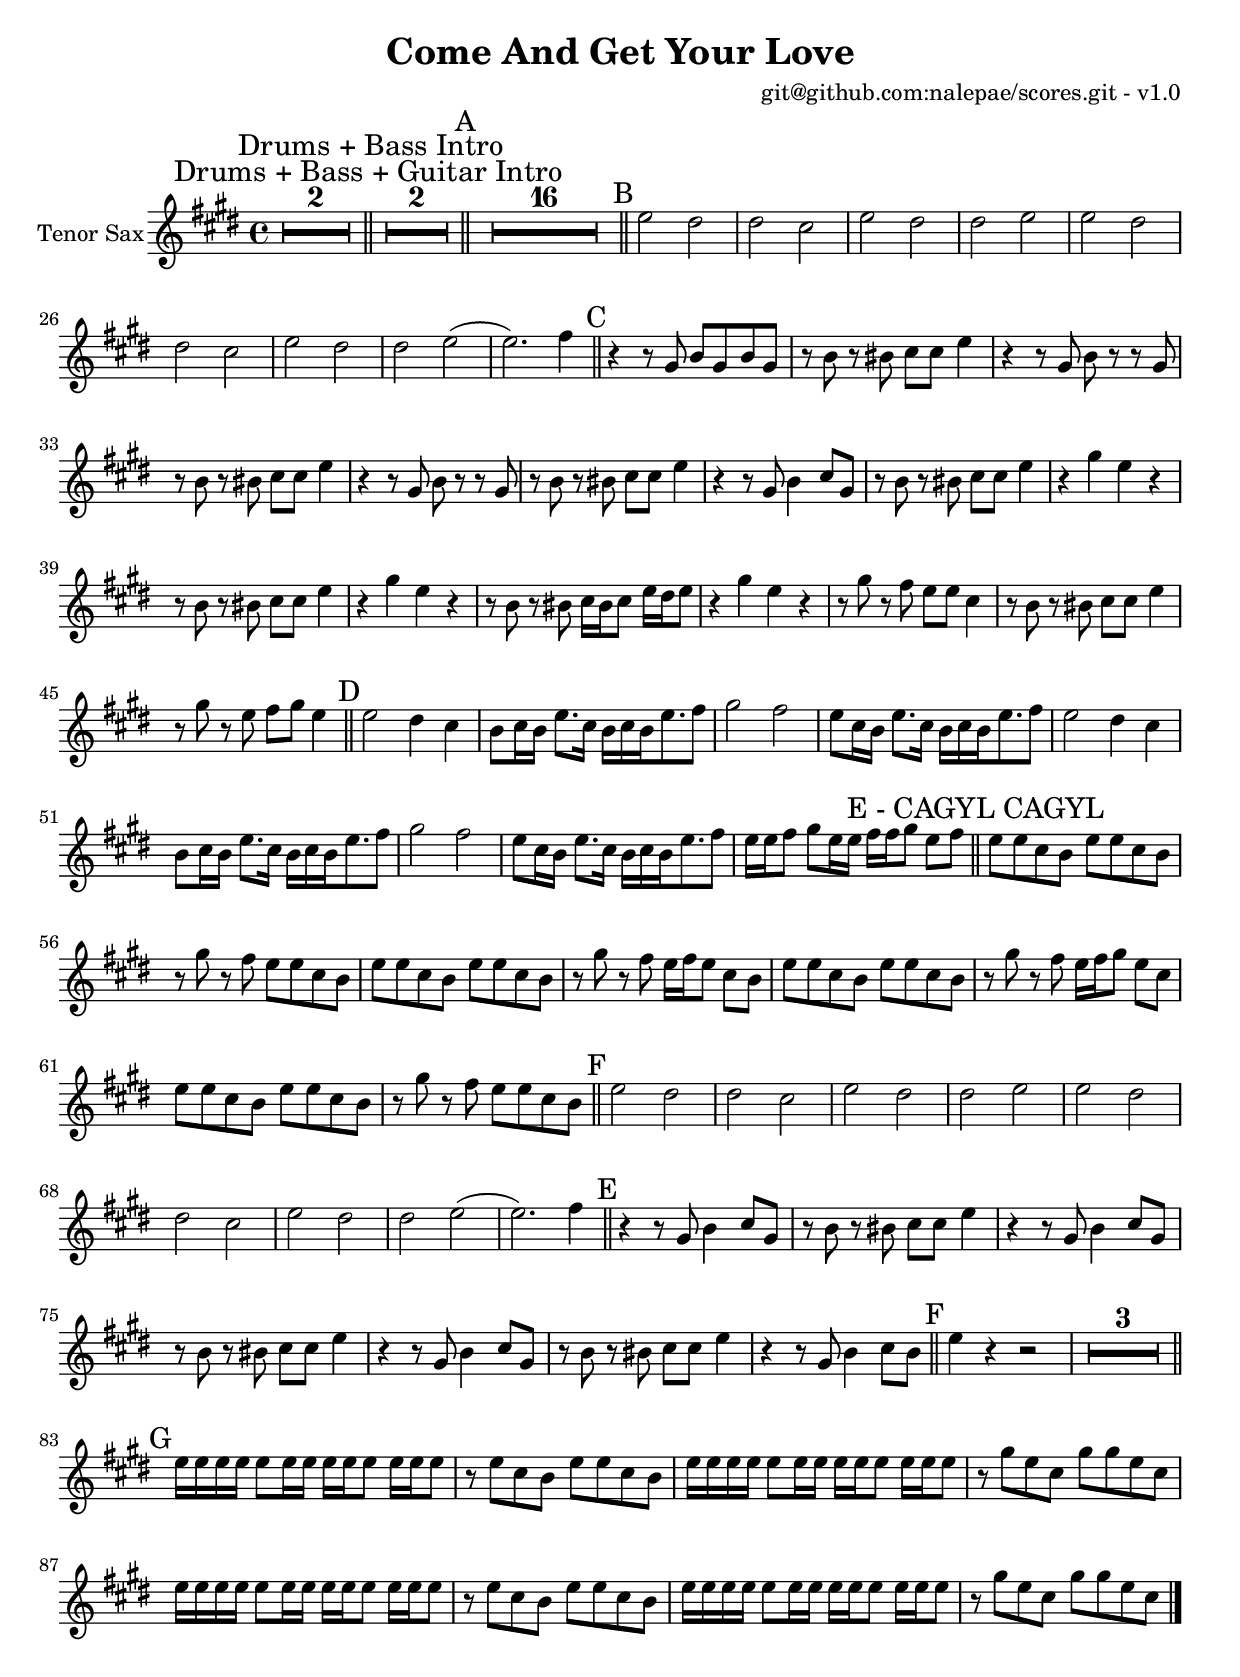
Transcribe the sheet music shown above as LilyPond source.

\version "2.18.2"

\header {
  title = "Come And Get Your Love"
  arranger = "git@github.com:nalepae/scores.git - v1.0"
}

global = {
  \key d \major
  \time 4/4

  \compressFullBarRests
  \override MultiMeasureRest.expand-limit = #1

  % Drums + Bass Intro
  \mark "Drums + Bass Intro"
  R1*2 \bar "||"

  % Drum + Bass + Guitar Intro
  \mark "Drums + Bass + Guitar Intro"
  R1*2 \bar "||"

  % A
  \mark A
  R1*16 \bar "||"

  % B
  \mark B
  d2 cis | cis b | d cis | cis d |
  d2 cis | cis b | d cis | cis d (|
  d2.) e4 \bar "||"

  % C
  \mark C
  r4 r8 fis, a fis a fis | r8 a r ais b b d4 | r4 r8 fis, a r r fis | r8 a r ais b b d4 |
  r4 r8 fis, a r r fis | r8 a r ais b b d4 | r4 r8 fis, a4 b8 fis | r8 a r ais b b d4 |
  r4 fis d r | r8 a r ais b b d4 | r4 fis d r | r8 a r ais b16 ais b8 d16 cis d8 |
  r4 fis d r | r8 fis r e d d b4 | r8 a r ais b b d4 | r8 fis r d e fis d4 \bar "||"

  % D
  \mark D
  d2 cis4 b | a8 b16 a d8. b16 a b a d8. e8 | fis2 e | d8 b16 a d8. b16 a b a d8. e8 |
  d2 cis4 b | a8 b16 a d8. b16 a b a d8. e8 | fis2 e | d8 b16 a d8. b16 a b a d8. e8 |
  d16 d e8 fis d16 d e e fis8 d e \bar "||"

  % E - CAGYL CAGYL
  \mark "E - CAGYL CAGYL"
  d8 d b a d d b a | r fis' r e d d b a | d8 d b a d d b a | r fis' r e d16 e d8 b a |
  d8 d b a d d b a | r fis' r e d16 e fis8 d b | d8 d b a d d b a | r fis' r e d d b a \bar "||"

  % F
  \mark F
  d2 cis | cis b | d cis | cis d |
  d2 cis | cis b | d cis | cis d (|
  d2.) e4 \bar "||"

  % E
  \mark E
  r4 r8 fis, a4 b8 fis | r8 a r ais b b d4 | r4 r8 fis, a4 b8 fis | r8 a r ais b b d4 |
  r4 r8 fis, a4 b8 fis | r8 a r ais b b d4 |  r4 r8 fis, a4 b8 a \bar "||"

  % F
  \mark F
  d4 r r2 | R1*3 \bar "||"

  % G
  \mark G
  d16 d d d d8 d16 d d d d8 d16 d d8 | r8 d b a d d b a | d16 d d d d8 d16 d d d d8 d16 d d8 | r8 fis d b fis' fis d b |
  d16 d d d d8 d16 d d d d8 d16 d d8 | r8 d b a d d b a | d16 d d d d8 d16 d d d d8 d16 d d8 | r8 fis d b fis' fis d b \bar "|."
}

tenorSax = \relative c'' {
  \global
  \compressFullBarRests
  \override MultiMeasureRest.expand-limit = #1

}

\score {
  \new Staff \with {
    instrumentName = "Tenor Sax"
    midiInstrument = "tenor sax"
  } \transpose c d \tenorSax
  \layout { }
  \midi {
    \context {
      \Score
      tempoWholesPerMinute = #(ly:make-moment 100 4)
    }
  }
}
